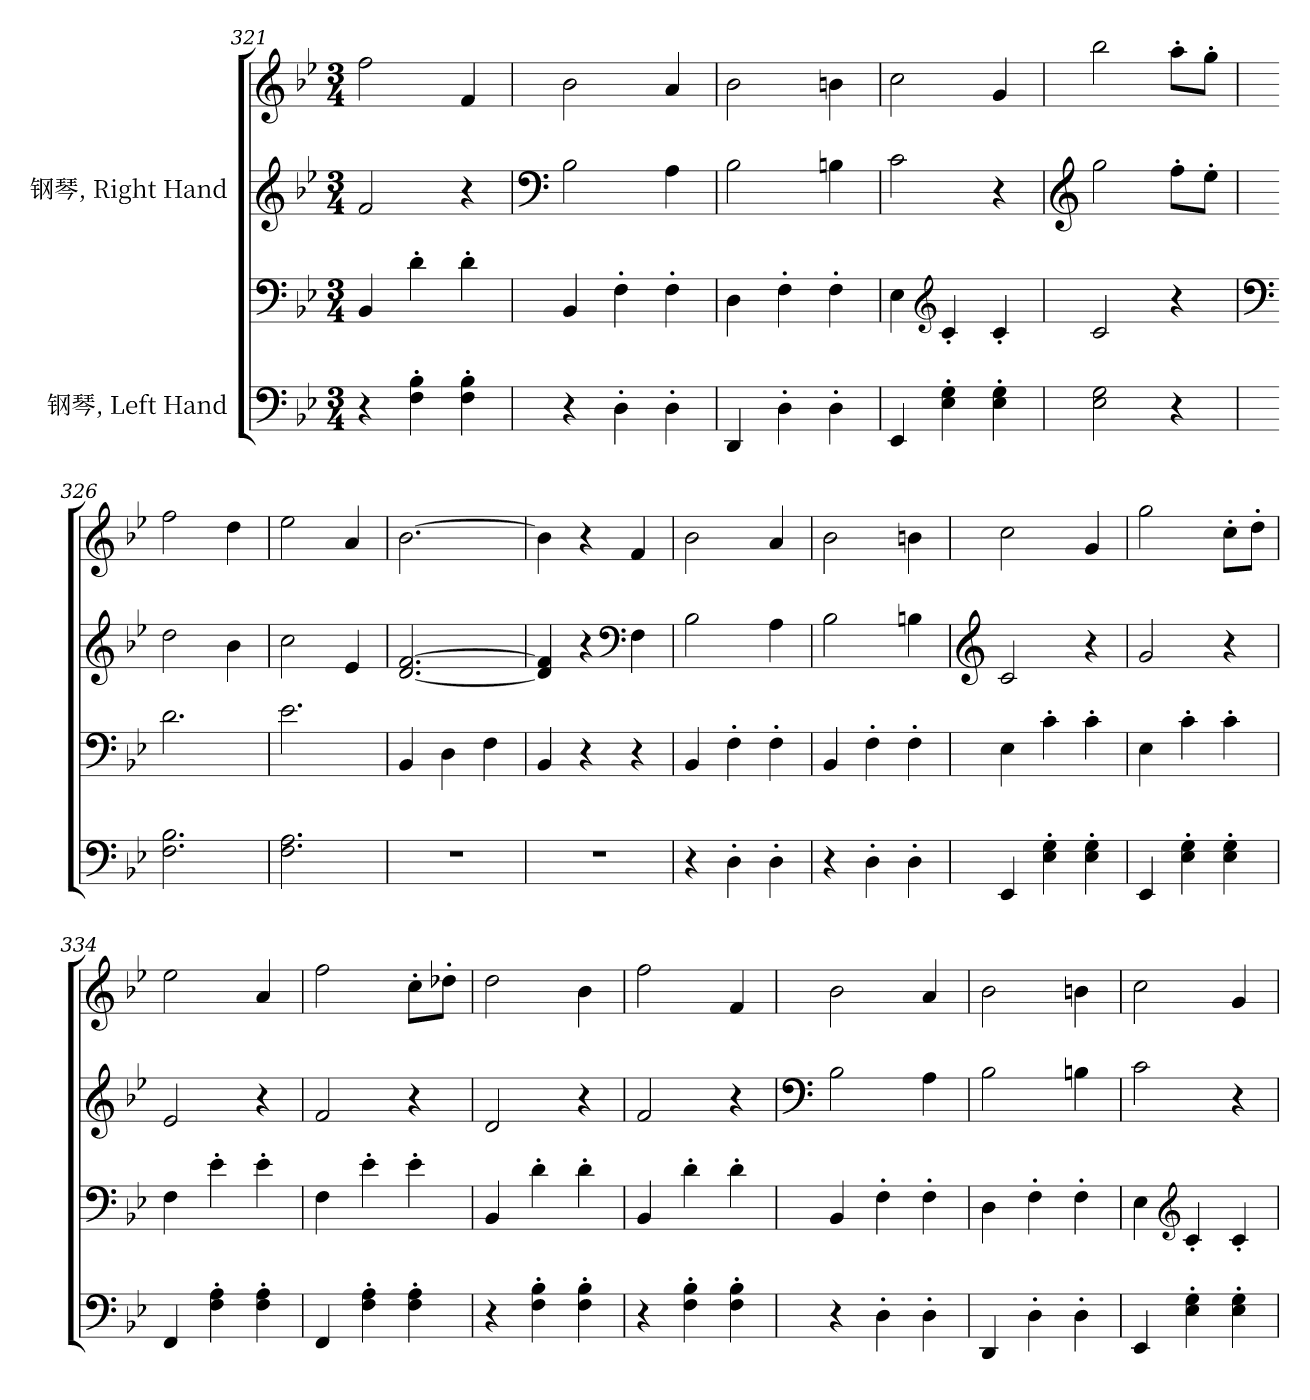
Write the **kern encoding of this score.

**kern	**kern	**kern	**kern
*part2	*part2	*part1	*part1
*staff4	*staff3	*staff2	*staff1
*I"钢琴, Left Hand	*	*I"钢琴, Right Hand	*
*clefF4	*clefF4	*clefG2	*clefG2
*k[b-e-]	*k[b-e-]	*k[b-e-]	*k[b-e-]
*M3/4	*M3/4	*M3/4	*M3/4
=321	=321	=321	=321
4r	4BB-/	2f/	2ff\
4F\' 4B-\'	4d'\	.	.
4F\' 4B-\'	4d'\	4r	4f/
=322	=322	=322	=322
*	*	*clefF4	*
4r	4BB-/	2B-\	2b-\
4D'\	4F'\	.	.
4D'\	4F'\	4A\	4a/
=323	=323	=323	=323
4DD/	4D\	2B-\	2b-\
4D'\	4F'\	.	.
4D'\	4F'\	4Bn\	4bn\
=324	=324	=324	=324
4EE-/	4E-\	2c\	2cc\
*	*clefG2	*	*
4E-\' 4G\'	4c'/	.	.
4E-\' 4G\'	4c'/	4r	4g/
=325	=325	=325	=325
*	*	*clefG2	*
2E-\ 2G\	2c/	2gg\	2bb-\
4r	4r	8ff'\L	8aa'\L
.	.	8ee-'\J	8gg'\J
!!LO:PB:g=z
=326	=326	=326	=326
*	*clefF4	*	*
2.F\ 2.B-\	2.d\	2dd\	2ff\
.	.	4b-\	4dd\
=327	=327	=327	=327
2.F\ 2.A\	2.e-\	2cc\	2ee-\
.	.	4e-/	4a/
=328	=328	=328	=328
2.r	4BB-/	[2.d/ [2.f/	[2.b-\
.	4D\	.	.
.	4F\	.	.
=329	=329	=329	=329
2.r	4BB-/	4d/] 4f/]	4b-\]
.	4r	4r	4r
*	*	*clefF4	*
.	4r	4F\	4f/
=330	=330	=330	=330
4r	4BB-/	2B-\	2b-\
4D'\	4F'\	.	.
4D'\	4F'\	4A\	4a/
=331	=331	=331	=331
4r	4BB-/	2B-\	2b-\
4D'\	4F'\	.	.
4D'\	4F'\	4Bn\	4bn\
=332	=332	=332	=332
*	*	*clefG2	*
4EE-/	4E-\	2c/	2cc\
4E-\' 4G\'	4c'\	.	.
4E-\' 4G\'	4c'\	4r	4g/
=333	=333	=333	=333
4EE-/	4E-\	2g/	2gg\
4E-\' 4G\'	4c'\	.	.
4E-\' 4G\'	4c'\	4r	8cc'\L
.	.	.	8dd'\J
=334	=334	=334	=334
4FF/	4F\	2e-/	2ee-\
4F\' 4A\'	4e-'\	.	.
4F\' 4A\'	4e-'\	4r	4a/
!!LO:LB:g=z
=335	=335	=335	=335
4FF/	4F\	2f/	2ff\
4F\' 4A\'	4e-'\	.	.
4F\' 4A\'	4e-'\	4r	8cc'\L
.	.	.	8dd-X'\J
=336	=336	=336	=336
4r	4BB-/	2d/	2dd\
4F\' 4B-\'	4d'\	.	.
4F\' 4B-\'	4d'\	4r	4b-\
=337	=337	=337	=337
4r	4BB-/	2f/	2ff\
4F\' 4B-\'	4d'\	.	.
4F\' 4B-\'	4d'\	4r	4f/
=338	=338	=338	=338
*	*	*clefF4	*
4r	4BB-/	2B-\	2b-\
4D'\	4F'\	.	.
4D'\	4F'\	4A\	4a/
=339	=339	=339	=339
4DD/	4D\	2B-\	2b-\
4D'\	4F'\	.	.
4D'\	4F'\	4Bn\	4bn\
=340	=340	=340	=340
4EE-/	4E-\	2c\	2cc\
*	*clefG2	*	*
4E-\' 4G\'	4c'/	.	.
4E-\' 4G\'	4c'/	4r	4g/
=	=	=	=
*-	*-	*-	*-
